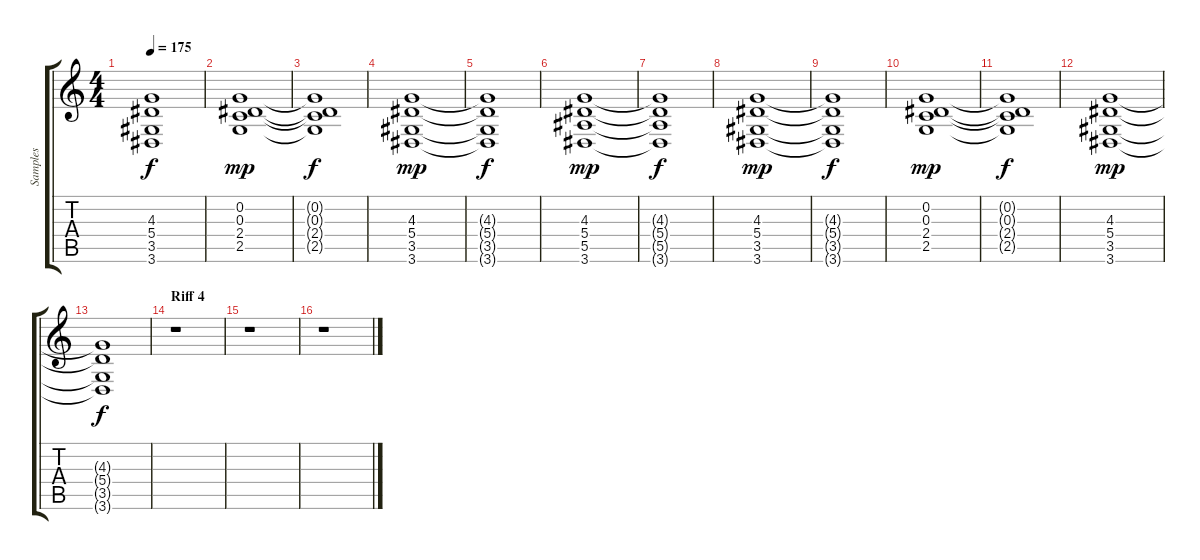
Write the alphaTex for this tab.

\track ("Samples" "Samples") {instrument synthstrings1}
\staff {score tabs}
\tuning (C5 G4 Eb4 Bb3 F3 C3) {hide}
\ts (4 4)
\tempo 175
\clef g2
\ks c
(4.3{t} 5.4{t} 3.5{t} 3.6{t}).1{dy f} |
(0.2 0.3 2.4 2.5).1{dy mp} |
(0.2{t} 0.3{t} 2.4{t} 2.5{t}).1{dy f} |
(4.3 5.4 3.5 3.6).1{dy mp} |
(4.3{t} 5.4{t} 3.5{t} 3.6{t}).1{dy f} |
(4.3 5.4 5.5 3.6).1{dy mp} |
(4.3{t} 5.4{t} 5.5{t} 3.6{t}).1{dy f} |
(4.3 5.4 3.5 3.6).1{dy mp} |
(4.3{t} 5.4{t} 3.5{t} 3.6{t}).1{dy f} |
(0.2 0.3 2.4 2.5).1{dy mp} |
(0.2{t} 0.3{t} 2.4{t} 2.5{t}).1{dy f} |
(4.3 5.4 3.5 3.6).1{dy mp} |
(4.3{t} 5.4{t} 3.5{t} 3.6{t}).1{dy f} |
\section ("" "Riff 4")
r.1 |
r.1 |
r.1
